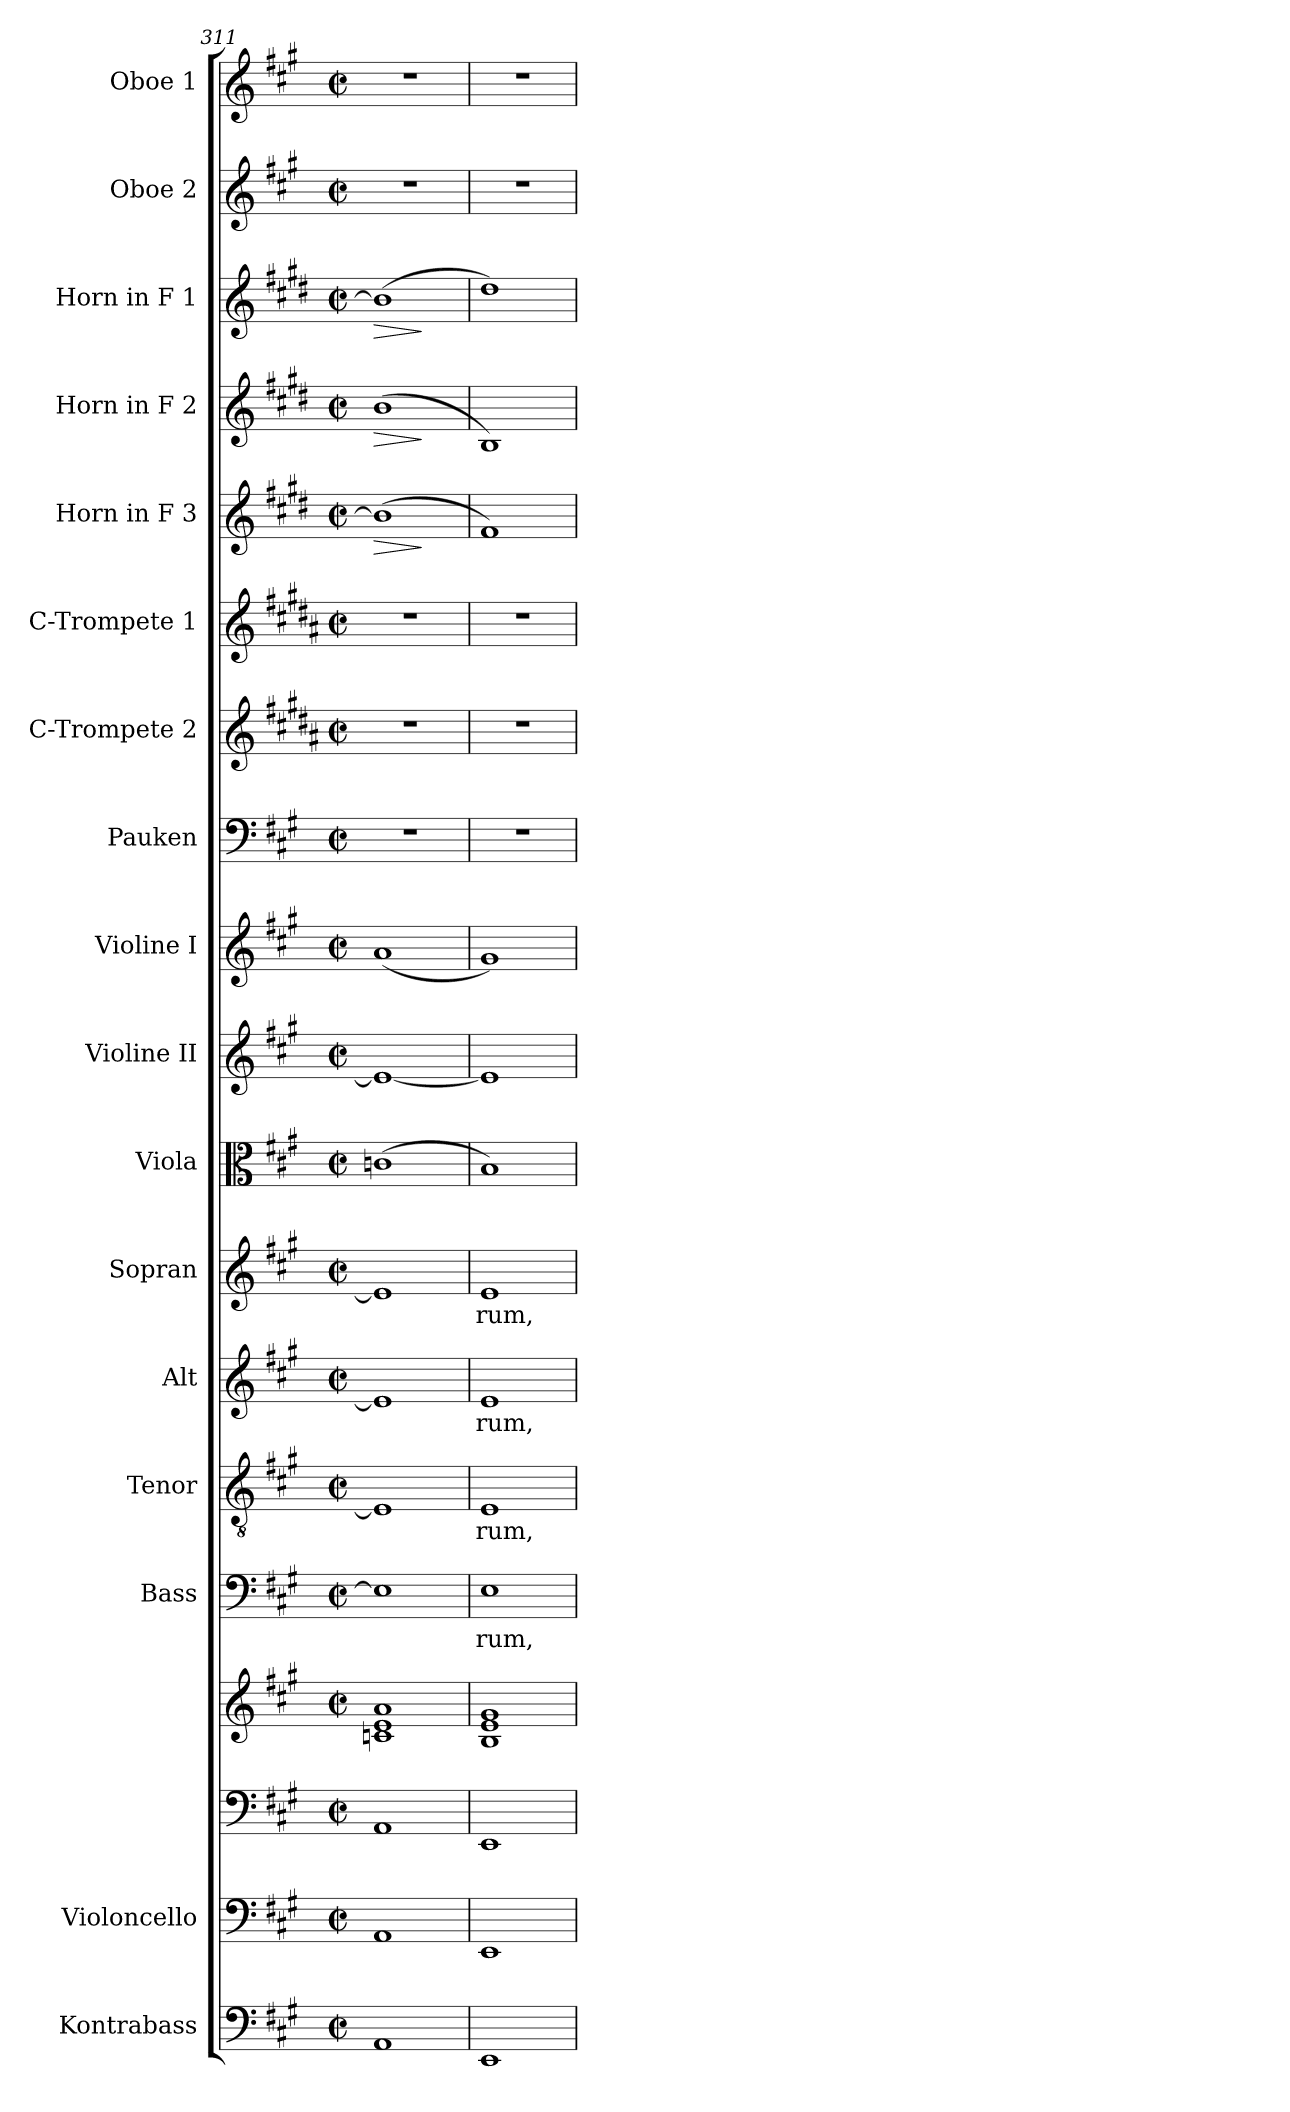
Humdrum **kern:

**kern	**kern	**kern	**kern	**kern	**text	**kern	**text	**kern	**text	**kern	**text	**kern	**kern	**kern	**kern	**kern	**kern	**kern	**dynam	**kern	**dynam	**kern	**dynam	**kern	**kern
*part18	*part17	*part16	*part16	*part15	*part15	*part14	*part14	*part13	*part13	*part12	*part12	*part11	*part10	*part9	*part8	*part7	*part6	*part5	*part5	*part4	*part4	*part3	*part3	*part2	*part1
*staff19	*staff18	*staff17	*staff16	*staff15	*staff15	*staff14	*staff14	*staff13	*staff13	*staff12	*staff12	*staff11	*staff10	*staff9	*staff8	*staff7	*staff6	*staff5	*staff5	*staff4	*staff4	*staff3	*staff3	*staff2	*staff1
*I"Kontrabass	*I"Violoncello	*	*	*I"Bass	*	*I"Tenor	*	*I"Alt	*	*I"Sopran	*	*I"Viola	*I"Violine II	*I"Violine I	*I"Pauken	*I"C-Trompete 2	*I"C-Trompete 1	*I"Horn in F 3	*	*I"Horn in F 2	*	*I"Horn in F 1	*	*I"Oboe 2	*I"Oboe 1
*I'Kb.	*I'Vc.	*	*	*I'B.	*	*I'T.	*	*I'A.	*	*I'S.	*	*I'Vla.	*I'Vl. II	*I'Vl. I	*I'Pk.	*I'C Trp. 2	*I'C Trp. 1	*	*	*	*	*	*	*I'Ob. 2	*I'Ob. 1
*clefF4	*clefF4	*clefF4	*clefG2	*clefF4	*	*clefGv2	*	*clefG2	*	*clefG2	*	*clefC3	*clefG2	*clefG2	*clefF4	*clefG2	*clefG2	*clefG2	*	*clefG2	*	*clefG2	*	*clefG2	*clefG2
*ITrd7c12	*	*	*	*	*	*	*	*	*	*	*	*	*	*	*	*ITrd1c2	*ITrd1c2	*ITrd4c7	*	*ITrd4c7	*	*ITrd4c7	*	*	*
*k[f#c#g#]	*k[f#c#g#]	*k[f#c#g#]	*k[f#c#g#]	*k[f#c#g#]	*	*k[f#c#g#]	*	*k[f#c#g#]	*	*k[f#c#g#]	*	*k[f#c#g#]	*k[f#c#g#]	*k[f#c#g#]	*k[f#c#g#]	*k[f#c#g#]	*k[f#c#g#]	*k[f#c#g#]	*	*k[f#c#g#]	*	*k[f#c#g#]	*	*k[f#c#g#]	*k[f#c#g#]
*A:	*A:	*A:	*A:	*A:	*	*A:	*	*A:	*	*A:	*	*A:	*A:	*A:	*A:	*A:	*A:	*A:	*	*A:	*	*A:	*	*A:	*A:
*M2/2	*M2/2	*M2/2	*M2/2	*M2/2	*	*M2/2	*	*M2/2	*	*M2/2	*	*M2/2	*M2/2	*M2/2	*M2/2	*M2/2	*M2/2	*M2/2	*	*M2/2	*	*M2/2	*	*M2/2	*M2/2
*met(c|)	*met(c|)	*met(c|)	*met(c|)	*met(c|)	*	*met(c|)	*	*met(c|)	*	*met(c|)	*	*met(c|)	*met(c|)	*met(c|)	*met(c|)	*met(c|)	*met(c|)	*met(c|)	*	*met(c|)	*	*met(c|)	*	*met(c|)	*met(c|)
=311	=311	=311	=311	=311	=311	=311	=311	=311	=311	=311	=311	=311	=311	=311	=311	=311	=311	=311	=311	=311	=311	=311	=311	=311	=311
!	!	!	!	!	!	!	!	!	!	!	!	!	!	!	!	!	!	!	!LO:HP:b	!	!LO:HP:b	!	!LO:HP:b	!	!
1AAA	1AA	1AA	1cn 1e 1a	1E]	.	1E]	.	1e]	.	1e]	.	(>1cn	1e_	(<1a	1r	1r	1r	(>1e]	>	(>1e	>	(>1e]	>	1r	1r
.	.	.	.	.	.	.	.	.	.	.	.	.	.	.	.	.	.	.	]	.	]	.	]	.	.
!!LO:PB:g=z
=312	=312	=312	=312	=312	=312	=312	=312	=312	=312	=312	=312	=312	=312	=312	=312	=312	=312	=312	=312	=312	=312	=312	=312	=312	=312
!	!	!	!	!	!LO:LY:b	!	!LO:LY:b	!	!LO:LY:b	!	!LO:LY:b	!	!	!	!	!	!	!	!	!	!	!	!	!	!
1EEE	1EE	1EE	1B 1e 1g#	1E	-rum,	1E	-rum,	1e	-rum,	1e	-rum,	1B)	1e]	1g#)	1r	1r	1r	1B)	.	1E)	.	1g#)	.	1r	1r
=	=	=	=	=	=	=	=	=	=	=	=	=	=	=	=	=	=	=	=	=	=	=	=	=	=
*-	*-	*-	*-	*-	*-	*-	*-	*-	*-	*-	*-	*-	*-	*-	*-	*-	*-	*-	*-	*-	*-	*-	*-	*-	*-
